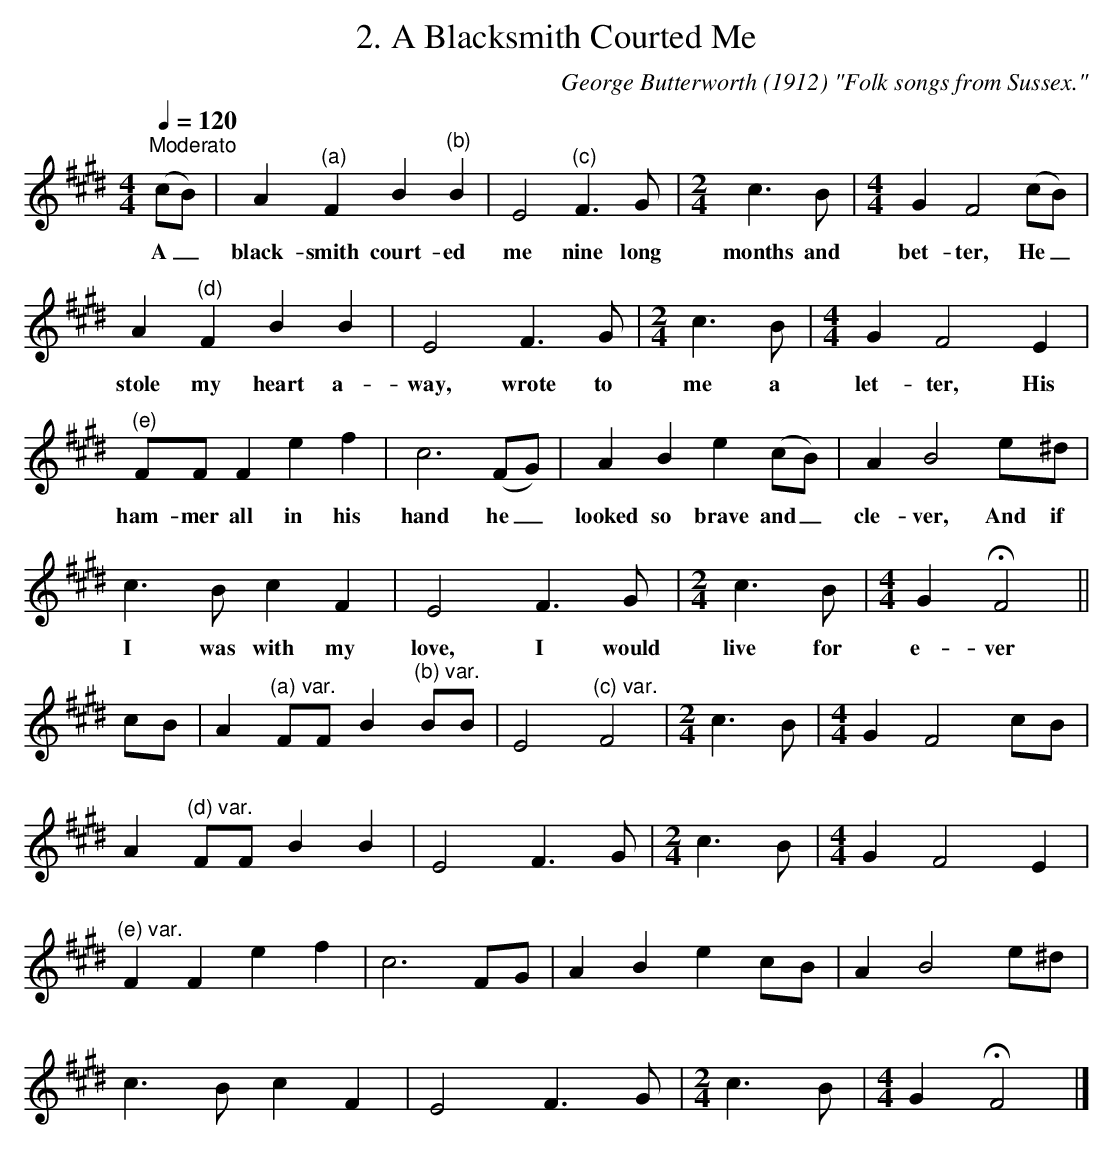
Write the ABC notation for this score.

X:1
T:2. A Blacksmith Courted Me
C:George Butterworth (1912) "Folk songs from Sussex."
L:1/8
Q:1/4=120
M:4/4
K:F#dor
V:1
"^Moderato" (cB) | A2"^(a)" F2 B2"^(b)" B2 | E4"^(c)" F3 G |[M:2/4] c3 B |[M:4/4] G2 F4 (cB) |$ %5
w: A _|black- smith court- ed|me nine long|months and|bet- ter, He _|
 A2"^(d)" F2 B2 B2 | E4 F3 G |[M:2/4] c3 B |[M:4/4] G2 F4 E2 |$"^(e)" FF F2 e2 f2 | c6 (FG) | %11
w: stole my heart a-|way, wrote to|me a|let- ter, His|ham- mer all in his|hand he _|
 A2 B2 e2 (cB) | A2 B4 e!courtesy!^d |$ c3 B c2 F2 | E4 F3 G |[M:2/4] c3 B | %16
w: looked so brave and _|cle- ver, And if|I was with my|love, I would|live for|
[M:4/4] G2 !fermata!F4 ||$ cB | A2"^(a) var." FF B2"^(b) var." BB | E4"^(c) var." F4 | %20
w: e- ver||||
[M:2/4] c3 B |[M:4/4] G2 F4 cB |$ A2"^(d) var." FF B2 B2 | E4 F3 G |[M:2/4] c3 B | %25
w: |||||
[M:4/4] G2 F4 E2 |$"^(e) var." F2 F2 e2 f2 | c6 FG | A2 B2 e2 cB | A2 B4 e!courtesy!^d |$ %30
w: |||||
 c3 B c2 F2 | E4 F3 G |[M:2/4] c3 B |[M:4/4] G2 !fermata!F4 |] %34
w: ||||
